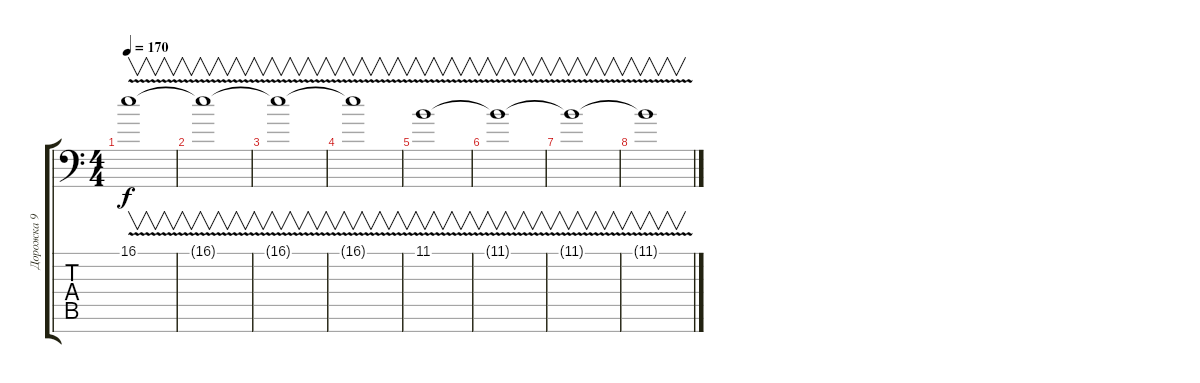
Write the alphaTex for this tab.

\track ("Дорожка 9" "Дорожка 9") {instrument lead1square}
\staff {score tabs}
\tuning (C4 G3 C3 F2 C2 G1 C1) {hide}
\ts (4 4)
\tempo 170
\clef f4
\ks c
16.1{v}.1{v dy f} |
16.1{v t}.1{v} |
16.1{v t}.1{v} |
16.1{v t}.1{v} |
11.1{v}.1{v} |
11.1{v t}.1{v} |
11.1{v t}.1{v} |
11.1{v t}.1{v}
